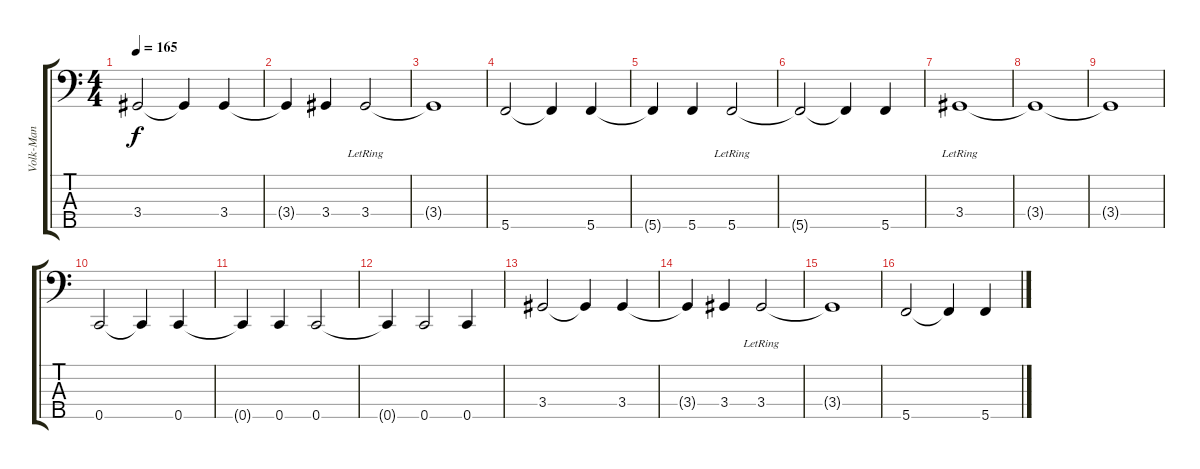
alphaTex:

\track ("Volk-Man" "Volk-Man") {instrument electricbasspick}
\staff {score tabs}
\tuning (Ab2 Eb2 Bb1 F1 C1) {hide}
\ts (4 4)
\tempo 165
\clef f4
\ks c
3.4.2{dy f} 3.4{t}.4 3.4.4 |
3.4{t}.4 3.4.4 3.4{lr}.2 |
3.4{t}.1 |
5.5.2 5.5{t}.4 5.5.4 |
5.5{t}.4 5.5.4 5.5{lr}.2 |
5.5{t}.2 5.5{t}.4 5.5.4 |
3.4{lr}.1 |
3.4{t}.1 |
3.4{t}.1 |
0.5.2 0.5{t}.4 0.5.4 |
0.5{t}.4 0.5.4 0.5.2 |
0.5{t}.4 0.5.2 0.5.4 |
3.4.2 3.4{t}.4 3.4.4 |
3.4{t}.4 3.4.4 3.4{lr}.2 |
3.4{t}.1 |
5.5.2 5.5{t}.4 5.5.4
